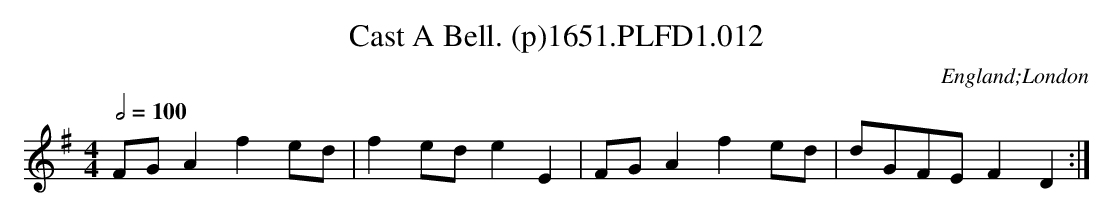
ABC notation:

X:1
T:Cast A Bell. (p)1651.PLFD1.012
M:4/4
L:1/4
Q:1/2=100
O:England;London
K:G
F/G/Afe/d/|fe/d/eE|F/G/Afe/d/|d/G/F/E/FD:|
